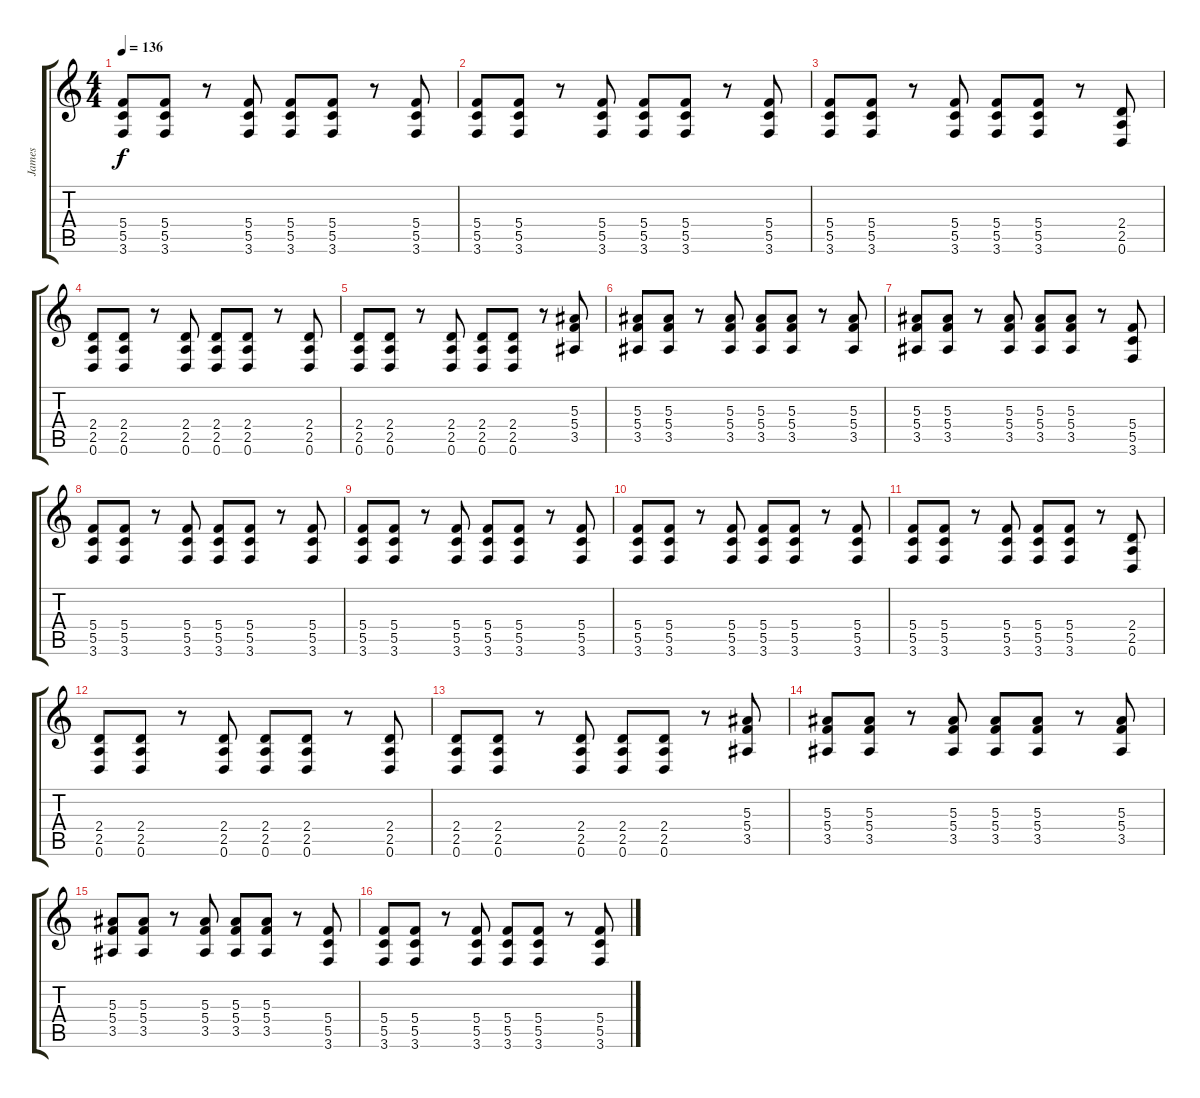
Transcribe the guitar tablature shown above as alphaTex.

\track ("James" "James") {instrument distortionguitar}
\staff {score tabs}
\tuning (D4 A3 F3 C3 G2 D2) {hide}
\ts (4 4)
\tempo 136
\clef g2
\ks c
(5.4 5.5 3.6).8{dy f} (5.4 5.5 3.6).8 r.8 (5.4 5.5 3.6).8 (5.4 5.5 3.6).8 (5.4 5.5 3.6).8 r.8 (5.4 5.5 3.6).8 |
(5.4 5.5 3.6).8 (5.4 5.5 3.6).8 r.8 (5.4 5.5 3.6).8 (5.4 5.5 3.6).8 (5.4 5.5 3.6).8 r.8 (5.4 5.5 3.6).8 |
(5.4 5.5 3.6).8 (5.4 5.5 3.6).8 r.8 (5.4 5.5 3.6).8 (5.4 5.5 3.6).8 (5.4 5.5 3.6).8 r.8 (2.4 2.5 0.6).8 |
(2.4 2.5 0.6).8 (2.4 2.5 0.6).8 r.8 (2.4 2.5 0.6).8 (2.4 2.5 0.6).8 (2.4 2.5 0.6).8 r.8 (2.4 2.5 0.6).8 |
(2.4 2.5 0.6).8 (2.4 2.5 0.6).8 r.8 (2.4 2.5 0.6).8 (2.4 2.5 0.6).8 (2.4 2.5 0.6).8 r.8 (5.3 5.4 3.5).8 |
(5.3 5.4 3.5).8 (5.3 5.4 3.5).8 r.8 (5.3 5.4 3.5).8 (5.3 5.4 3.5).8 (5.3 5.4 3.5).8 r.8 (5.3 5.4 3.5).8 |
(5.3 5.4 3.5).8 (5.3 5.4 3.5).8 r.8 (5.3 5.4 3.5).8 (5.3 5.4 3.5).8 (5.3 5.4 3.5).8 r.8 (5.4 5.5 3.6).8 |
(5.4 5.5 3.6).8 (5.4 5.5 3.6).8 r.8 (5.4 5.5 3.6).8 (5.4 5.5 3.6).8 (5.4 5.5 3.6).8 r.8 (5.4 5.5 3.6).8 |
(5.4 5.5 3.6).8 (5.4 5.5 3.6).8 r.8 (5.4 5.5 3.6).8 (5.4 5.5 3.6).8 (5.4 5.5 3.6).8 r.8 (5.4 5.5 3.6).8 |
(5.4 5.5 3.6).8 (5.4 5.5 3.6).8 r.8 (5.4 5.5 3.6).8 (5.4 5.5 3.6).8 (5.4 5.5 3.6).8 r.8 (5.4 5.5 3.6).8 |
(5.4 5.5 3.6).8 (5.4 5.5 3.6).8 r.8 (5.4 5.5 3.6).8 (5.4 5.5 3.6).8 (5.4 5.5 3.6).8 r.8 (2.4 2.5 0.6).8 |
(2.4 2.5 0.6).8 (2.4 2.5 0.6).8 r.8 (2.4 2.5 0.6).8 (2.4 2.5 0.6).8 (2.4 2.5 0.6).8 r.8 (2.4 2.5 0.6).8 |
(2.4 2.5 0.6).8 (2.4 2.5 0.6).8 r.8 (2.4 2.5 0.6).8 (2.4 2.5 0.6).8 (2.4 2.5 0.6).8 r.8 (5.3 5.4 3.5).8 |
(5.3 5.4 3.5).8 (5.3 5.4 3.5).8 r.8 (5.3 5.4 3.5).8 (5.3 5.4 3.5).8 (5.3 5.4 3.5).8 r.8 (5.3 5.4 3.5).8 |
(5.3 5.4 3.5).8 (5.3 5.4 3.5).8 r.8 (5.3 5.4 3.5).8 (5.3 5.4 3.5).8 (5.3 5.4 3.5).8 r.8 (5.4 5.5 3.6).8 |
(5.4 5.5 3.6).8 (5.4 5.5 3.6).8 r.8 (5.4 5.5 3.6).8 (5.4 5.5 3.6).8 (5.4 5.5 3.6).8 r.8 (5.4 5.5 3.6).8
